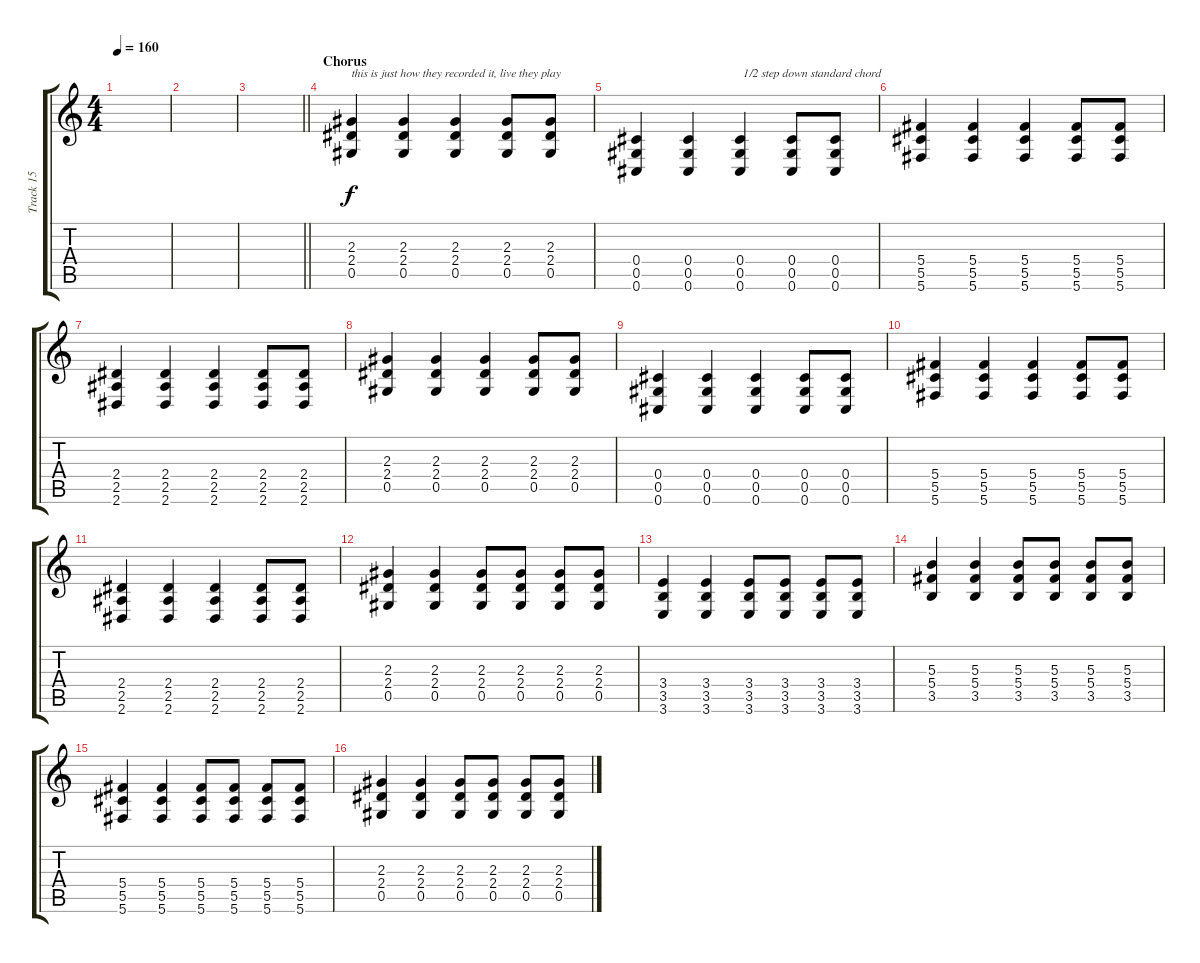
\track ("Track 15" "Track 15") {instrument distortionguitar}
\staff {score tabs}
\tuning (Eb4 Bb3 Gb3 Db3 Ab2 Db2) {hide}
\ts (4 4)
\tempo 160
\clef g2
\ks c
|
|
\barLineRight lightlight
|
\section ("" "Chorus")
(2.3 2.4 0.5).4{txt "this is just how they recorded it, live they play "} (2.3 2.4 0.5).4 (2.3 2.4 0.5).4 (2.3 2.4 0.5).8 (2.3 2.4 0.5).8 |
(0.4 0.5 0.6).4 (0.4 0.5 0.6).4 (0.4 0.5 0.6).4{txt " 1/2 step down standard chord"} (0.4 0.5 0.6).8 (0.4 0.5 0.6).8 |
(5.4 5.5 5.6).4 (5.4 5.5 5.6).4 (5.4 5.5 5.6).4 (5.4 5.5 5.6).8 (5.4 5.5 5.6).8 |
(2.4 2.5 2.6).4 (2.4 2.5 2.6).4 (2.4 2.5 2.6).4 (2.4 2.5 2.6).8 (2.4 2.5 2.6).8 |
(2.3 2.4 0.5).4 (2.3 2.4 0.5).4 (2.3 2.4 0.5).4 (2.3 2.4 0.5).8 (2.3 2.4 0.5).8 |
(0.4 0.5 0.6).4 (0.4 0.5 0.6).4 (0.4 0.5 0.6).4 (0.4 0.5 0.6).8 (0.4 0.5 0.6).8 |
(5.4 5.5 5.6).4 (5.4 5.5 5.6).4 (5.4 5.5 5.6).4 (5.4 5.5 5.6).8 (5.4 5.5 5.6).8 |
(2.4 2.5 2.6).4 (2.4 2.5 2.6).4 (2.4 2.5 2.6).4 (2.4 2.5 2.6).8 (2.4 2.5 2.6).8 |
(2.3 2.4 0.5).4 (2.3 2.4 0.5).4 (2.3 2.4 0.5).8 (2.3 2.4 0.5).8 (2.3 2.4 0.5).8 (2.3 2.4 0.5).8 |
(3.4 3.5 3.6).4 (3.4 3.5 3.6).4 (3.4 3.5 3.6).8 (3.4 3.5 3.6).8 (3.4 3.5 3.6).8 (3.4 3.5 3.6).8 |
(5.3 5.4 3.5).4 (5.3 5.4 3.5).4 (5.3 5.4 3.5).8 (5.3 5.4 3.5).8 (5.3 5.4 3.5).8 (5.3 5.4 3.5).8 |
(5.4 5.5 5.6).4 (5.4 5.5 5.6).4 (5.4 5.5 5.6).8 (5.4 5.5 5.6).8 (5.4 5.5 5.6).8 (5.4 5.5 5.6).8 |
(2.3 2.4 0.5).4 (2.3 2.4 0.5).4 (2.3 2.4 0.5).8 (2.3 2.4 0.5).8 (2.3 2.4 0.5).8 (2.3 2.4 0.5).8
